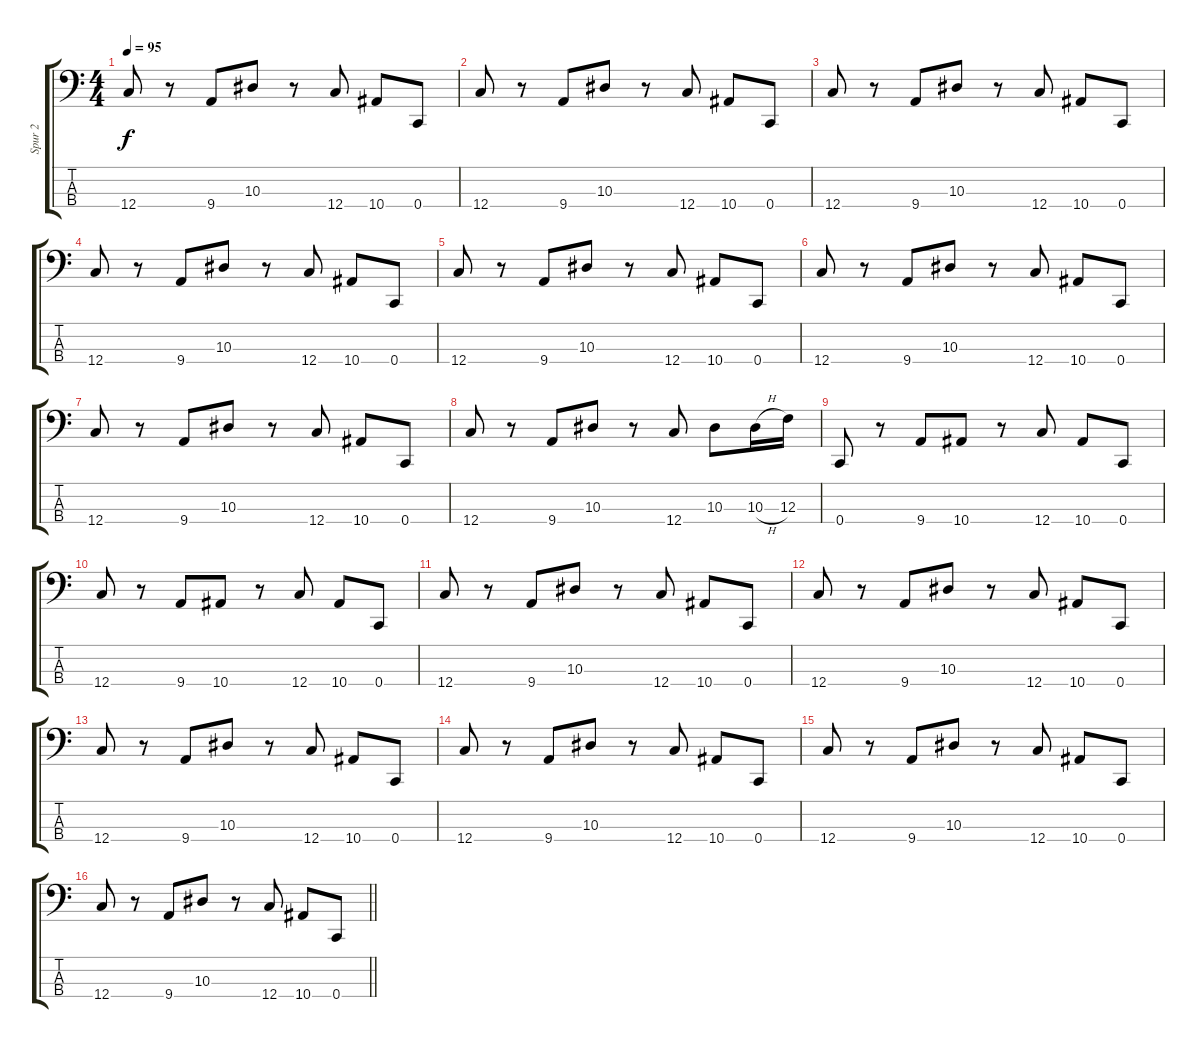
\track ("Spur 2" "Spur 2") {instrument electricbassfinger}
\staff {score tabs}
\tuning (Eb2 Bb1 F1 C1) {hide}
\ts (4 4)
\tempo 95
\clef f4
\ks c
12.4.8{dy f} r.8 9.4.8 10.3.8 r.8 12.4.8 10.4.8 0.4.8 |
12.4.8 r.8 9.4.8 10.3.8 r.8 12.4.8 10.4.8 0.4.8 |
12.4.8 r.8 9.4.8 10.3.8 r.8 12.4.8 10.4.8 0.4.8 |
12.4.8 r.8 9.4.8 10.3.8 r.8 12.4.8 10.4.8 0.4.8 |
12.4.8 r.8 9.4.8 10.3.8 r.8 12.4.8 10.4.8 0.4.8 |
12.4.8 r.8 9.4.8 10.3.8 r.8 12.4.8 10.4.8 0.4.8 |
12.4.8 r.8 9.4.8 10.3.8 r.8 12.4.8 10.4.8 0.4.8 |
12.4.8 r.8 9.4.8 10.3.8 r.8 12.4.8 10.3.8 10.3{h}.16 12.3.16 |
0.4.8 r.8 9.4.8 10.4.8 r.8 12.4.8 10.4.8 0.4.8 |
12.4.8 r.8 9.4.8 10.4.8 r.8 12.4.8 10.4.8 0.4.8 |
12.4.8 r.8 9.4.8 10.3.8 r.8 12.4.8 10.4.8 0.4.8 |
12.4.8 r.8 9.4.8 10.3.8 r.8 12.4.8 10.4.8 0.4.8 |
12.4.8 r.8 9.4.8 10.3.8 r.8 12.4.8 10.4.8 0.4.8 |
12.4.8 r.8 9.4.8 10.3.8 r.8 12.4.8 10.4.8 0.4.8 |
12.4.8 r.8 9.4.8 10.3.8 r.8 12.4.8 10.4.8 0.4.8 |
\barLineRight lightlight
12.4.8 r.8 9.4.8 10.3.8 r.8 12.4.8 10.4.8 0.4.8
